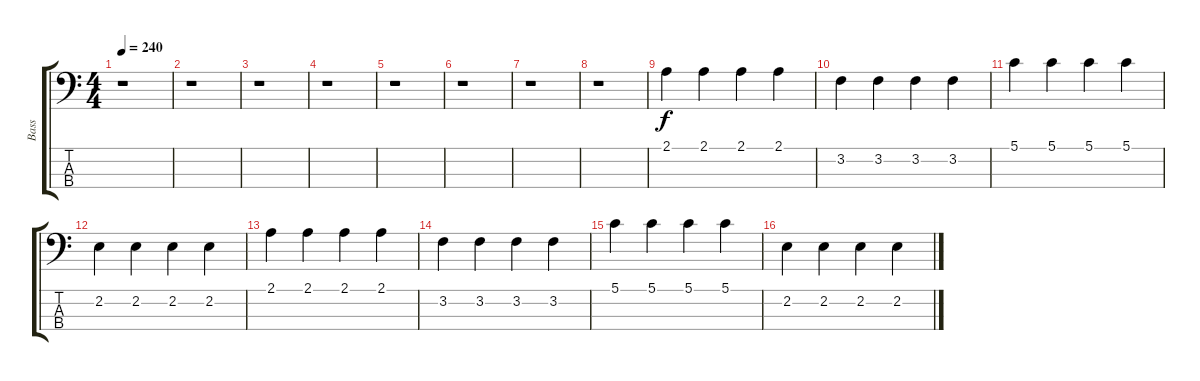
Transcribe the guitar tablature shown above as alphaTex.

\track ("Bass" "Bass") {instrument electricbasspick}
\staff {score tabs}
\tuning (G2 D2 A1 E1) {hide}
\ts (4 4)
\tempo 240
\clef f4
\ks c
r.1{dy f instrument electricbasspick} |
r.1 |
r.1 |
r.1 |
r.1 |
r.1 |
r.1 |
r.1 |
2.1.4{volume 14} 2.1.4 2.1.4 2.1.4 |
3.2.4 3.2.4 3.2.4 3.2.4 |
5.1.4 5.1.4 5.1.4 5.1.4 |
2.2.4 2.2.4 2.2.4 2.2.4 |
2.1.4 2.1.4 2.1.4 2.1.4 |
3.2.4 3.2.4 3.2.4 3.2.4 |
5.1.4 5.1.4 5.1.4 5.1.4 |
2.2.4 2.2.4 2.2.4 2.2.4
